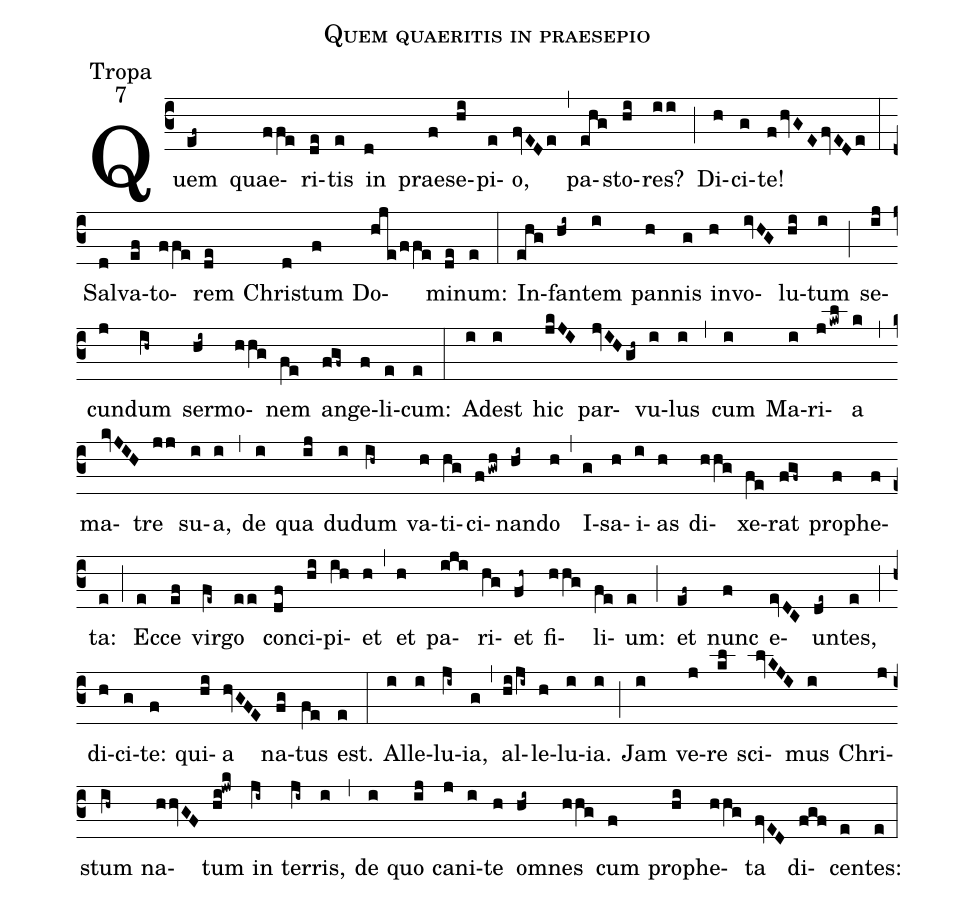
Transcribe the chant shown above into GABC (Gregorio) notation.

name:Quem quaeritis in praesepio;
office-part:Tropa;
mode:7;
%%
(c3) Quem(ef~) quae(ffe)ri(de)tis(e) in(d) prae(f)se(hi)pi(e)o,(fvEDe) (,) pa(ehg)sto(hi)res?(ii) (;) Di(h)ci(g)te!(fhvGEfvEDe) (:) Sal(d)va(ef)to(ffe)rem(de) Chri(d)stum(f) Do(hje/ffe)mi(de)num:(e) (:) In(ehg)fan(hi~)tem(i) pan(h)nis(g) in(h)vo(ivHG)lu(hi)tum(i) (;) se(ij)cun(j)dum(ih~) ser(hi~)mo(hhg)nem(fe) an(fgf~)ge(f)li(e)cum:(e) (:) Ad(i)est(i) hic(jkJI) par(jvIHgh~)vu(i)lus(i) (,) cum(i) Ma(i)ri(jkwl)a(k) (,) ma(kvJIH)tre(jj) su(i)a,(i) (,) de(i) qua(ij) du(i)dum(ih~) va(h)ti(hg)ci(fgwh)nan(hi~)do(h) (,) I(g)sa(h)i(i)as(h) di(hhg)xe(fe)rat(fgf~) pro(f)phe(f)ta:(e) (;) Ec(e)ce(ef) vir(fe~)go(ee) con(df)ci(hi)pi(ih)et(h) (,) et(h) pa(iji)ri(hg)et(fh~) fi(hhg)li(fe)um:(e) (;) et(ef~) nunc(f) e(evDC)un(de~)tes,(e) (;) di(h)ci(g)te:(f) qui(hi)a(hvGFE) na(fg)tus(fe) est.(e) (:) Al(i)le(i)lu(ji~)ia,(g) (,) al(hi/ji~)le(h)lu(i)ia.(i) (;) Jam(i) ve(j)re(kl) sci(lvKJI)mus(i) Chri(j)stum(ih~) na(hhvGF)tum(hi!jwk) in(ji~) ter(ji~)ris,(i) (,) de(i) quo(ij) ca(j)ni(i)te(h) om(hi~)nes(hhg) cum(f) pro(hi)phe(hhg)ta(fvED) di(fgf)cen(e)tes:(e) (:)
